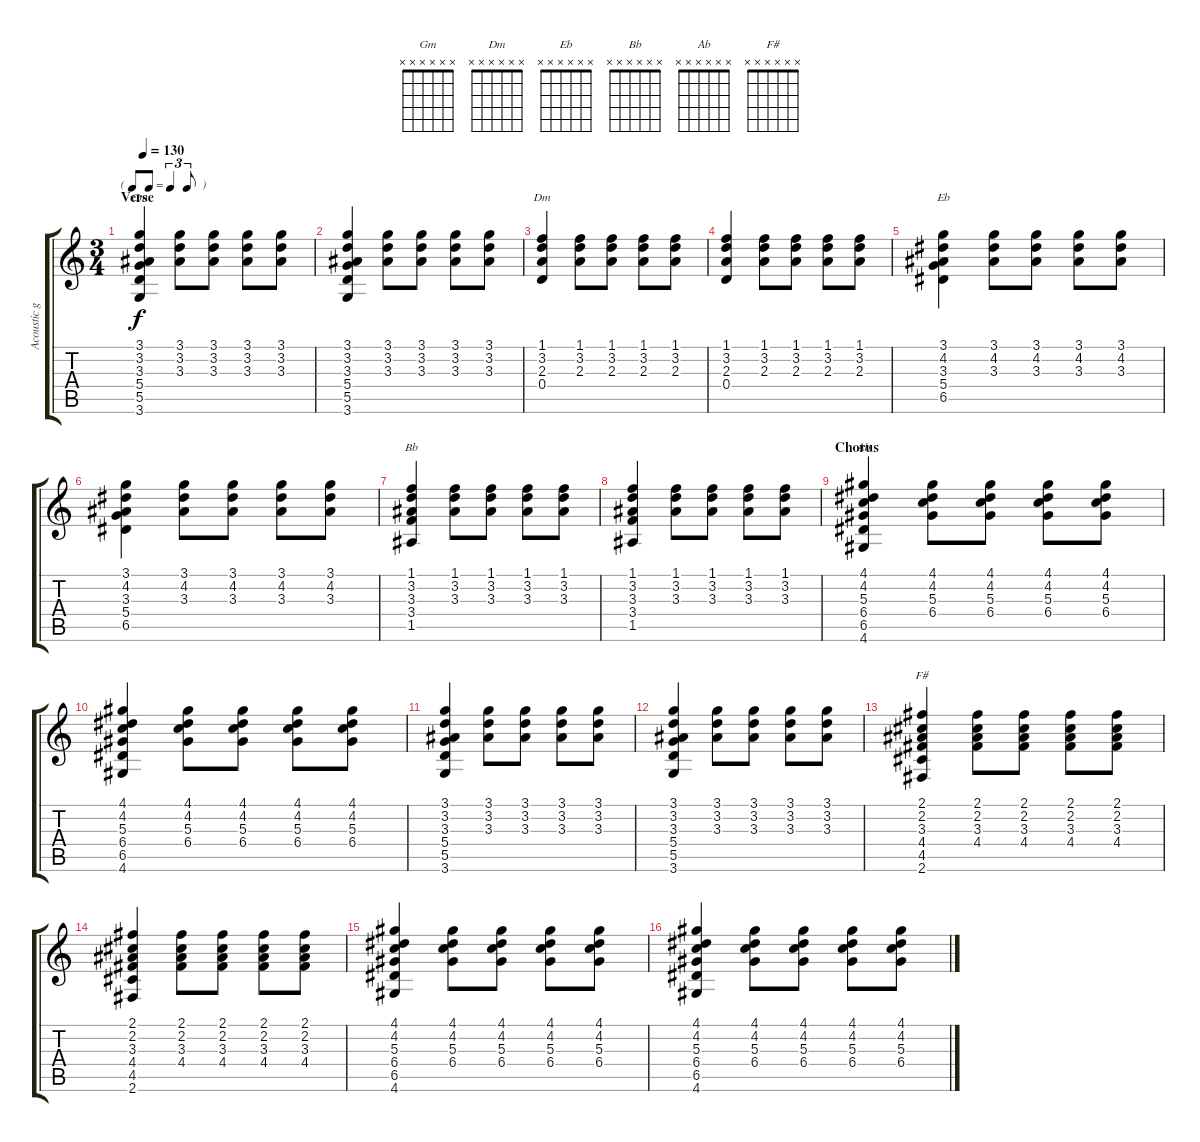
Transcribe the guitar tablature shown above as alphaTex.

\track ("Acoustic guitar" "Acoustic g") {instrument acousticguitarnylon}
\staff {score tabs}
\tuning (E4 B3 G3 D3 A2 E2) {hide}
\chord ("Gm" x x x x x x) {firstfret 0}
\chord ("Dm" x x x x x x) {firstfret 0}
\chord ("Eb" x x x x x x) {firstfret 0}
\chord ("Bb" x x x x x x) {firstfret 0}
\chord ("Ab" x x x x x x) {firstfret 0}
\chord ("F#" x x x x x x) {firstfret 0}
\ts (3 4)
\tf triplet8th
\section ("" "Verse")
\tempo 130
\clef g2
\ks c
(3.1 3.2 3.3 5.4 5.5 3.6).4{ch "Gm" dy f instrument acousticguitarnylon} (3.1 3.2 3.3).8 (3.1 3.2 3.3).8 (3.1 3.2 3.3).8 (3.1 3.2 3.3).8 |
(3.1 3.2 3.3 5.4 5.5 3.6).4 (3.1 3.2 3.3).8 (3.1 3.2 3.3).8 (3.1 3.2 3.3).8 (3.1 3.2 3.3).8 |
(1.1 3.2 2.3 0.4).4{ch "Dm"} (1.1 3.2 2.3).8 (1.1 3.2 2.3).8 (1.1 3.2 2.3).8 (1.1 3.2 2.3).8 |
(1.1 3.2 2.3 0.4).4 (1.1 3.2 2.3).8 (1.1 3.2 2.3).8 (1.1 3.2 2.3).8 (1.1 3.2 2.3).8 |
(3.1 4.2 3.3 5.4 6.5).4{ch "Eb"} (3.1 4.2 3.3).8 (3.1 4.2 3.3).8 (3.1 4.2 3.3).8 (3.1 4.2 3.3).8 |
(3.1 4.2 3.3 5.4 6.5).4 (3.1 4.2 3.3).8 (3.1 4.2 3.3).8 (3.1 4.2 3.3).8 (3.1 4.2 3.3).8 |
(1.1 3.2 3.3 3.4 1.5).4{ch "Bb"} (1.1 3.2 3.3).8 (1.1 3.2 3.3).8 (1.1 3.2 3.3).8 (1.1 3.2 3.3).8 |
(1.1 3.2 3.3 3.4 1.5).4 (1.1 3.2 3.3).8 (1.1 3.2 3.3).8 (1.1 3.2 3.3).8 (1.1 3.2 3.3).8 |
\section ("" "Chorus")
(4.1 4.2 5.3 6.4 6.5 4.6).4{ch "Ab"} (4.1 4.2 5.3 6.4).8 (4.1 4.2 5.3 6.4).8 (4.1 4.2 5.3 6.4).8 (4.1 4.2 5.3 6.4).8 |
(4.1 4.2 5.3 6.4 6.5 4.6).4 (4.1 4.2 5.3 6.4).8 (4.1 4.2 5.3 6.4).8 (4.1 4.2 5.3 6.4).8 (4.1 4.2 5.3 6.4).8 |
(3.1 3.2 3.3 5.4 5.5 3.6).4 (3.1 3.2 3.3).8 (3.1 3.2 3.3).8 (3.1 3.2 3.3).8 (3.1 3.2 3.3).8 |
(3.1 3.2 3.3 5.4 5.5 3.6).4 (3.1 3.2 3.3).8 (3.1 3.2 3.3).8 (3.1 3.2 3.3).8 (3.1 3.2 3.3).8 |
(2.1 2.2 3.3 4.4 4.5 2.6).4{ch "F#"} (2.1 2.2 3.3 4.4).8 (2.1 2.2 3.3 4.4).8 (2.1 2.2 3.3 4.4).8 (2.1 2.2 3.3 4.4).8 |
(2.1 2.2 3.3 4.4 4.5 2.6).4 (2.1 2.2 3.3 4.4).8 (2.1 2.2 3.3 4.4).8 (2.1 2.2 3.3 4.4).8 (2.1 2.2 3.3 4.4).8 |
(4.1 4.2 5.3 6.4 6.5 4.6).4 (4.1 4.2 5.3 6.4).8 (4.1 4.2 5.3 6.4).8 (4.1 4.2 5.3 6.4).8 (4.1 4.2 5.3 6.4).8 |
(4.1 4.2 5.3 6.4 6.5 4.6).4 (4.1 4.2 5.3 6.4).8 (4.1 4.2 5.3 6.4).8 (4.1 4.2 5.3 6.4).8 (4.1 4.2 5.3 6.4).8
